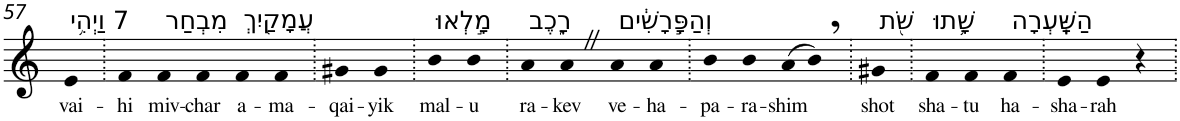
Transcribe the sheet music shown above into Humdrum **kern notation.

**kern	**text
*part1	*part1
*staff1	*staff1
*I"Piano	*
*I'Pno	*
!!LO:PB:g=z
*clefG2	*
*k[]	*
=57	=57
!LO:TX:a:t=7 וַיְהִ֥י	!
!	!LO:LY:b
4e	vai-
=58.	=58.
!	!LO:LY:b
4f	-hi
!LO:TX:a:t=מִבְחַר	!
!	!LO:LY:b
4f	miv-
!	!LO:LY:b
4f	-char
!LO:TX:a:t=עֲמָקַ֖יִךְ	!
!	!LO:LY:b
4f	a-
!	!LO:LY:b
4f	-ma-
=59.	=59.
!	!LO:LY:b
4g#X	-qai-
!	!LO:LY:b
4g#	-yik
=60.	=60.
!LO:TX:a:t=מָ֣לְאוּ	!
!	!LO:LY:b
4b	mal-
!	!LO:LY:b
4b	-u
=61.	=61.
!LO:TX:a:t=רָ֑כֶב	!
!	!LO:LY:b
4a	ra-
!	!LO:LY:b
4aZ	-kev
!LO:TX:a:t=וְהַפָּ֣רָשִׁ֔ים	!
!	!LO:LY:b
4a	ve-
!	!LO:LY:b
4a	-ha-
=62.	=62.
!	!LO:LY:b
4b	-pa-
!	!LO:LY:b
4b	-ra-
!	!LO:LY:b
(8a	-shim
8b,)	.
=63.	=63.
!LO:TX:a:t=שֹׁ֖ת	!
!	!LO:LY:b
4g#X	shot
=64.	=64.
!LO:TX:a:t=שָׁ֥תוּ	!
!	!LO:LY:b
4f	sha-
!	!LO:LY:b
4f	-tu
!LO:TX:a:t=הַשָּֽׁעְרָה	!
!	!LO:LY:b
4f	ha-
=65.	=65.
!	!LO:LY:b
4e	-sha-
!	!LO:LY:b
4e	-rah
4r	.
=.	=.
*-	*-
